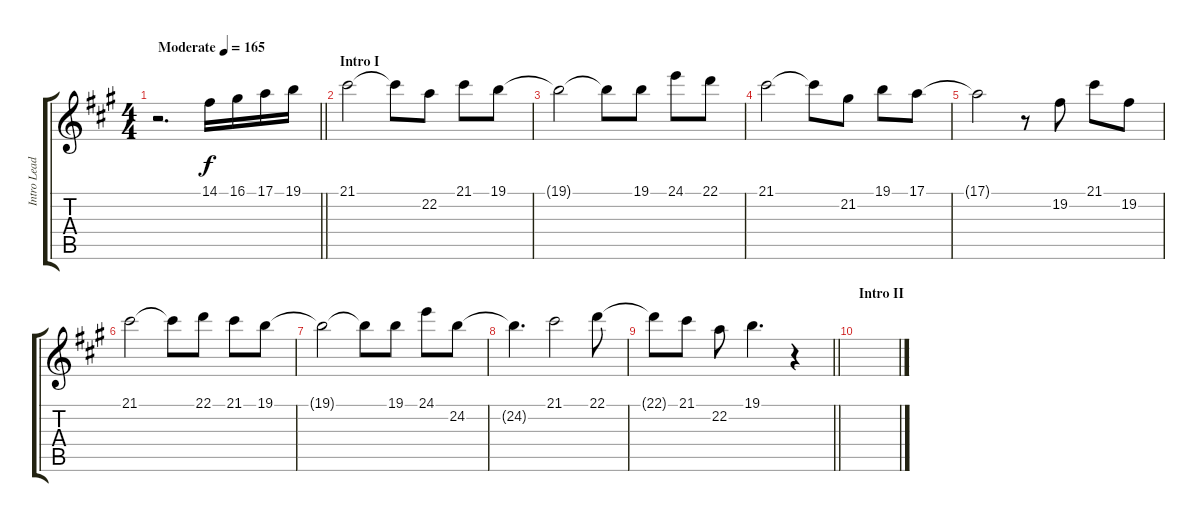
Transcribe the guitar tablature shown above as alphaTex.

\track ("Intro Lead" "Intro Lead") {instrument lead3calliope}
\staff {score tabs}
\tuning (E4 B3 G3 D3 A2 E2) {hide}
\ts (4 4)
\tempo (165 "Moderate")
\clef g2
\barLineRight lightlight
\ks a
r.2{d dy f instrument lead3calliope} 14.1.16 16.1.16 17.1.16 19.1.16 |
\section ("" "Intro I")
21.1.2 21.1{t}.8 22.2.8 21.1.8 19.1.8 |
19.1{t}.2 19.1{t}.8 19.1.8 24.1.8 22.1.8 |
21.1.2 21.1{t}.8 21.2.8 19.1.8 17.1.8 |
17.1{t}.2 r.8 19.2.8 21.1.8 19.2.8 |
21.1.2 21.1{t}.8 22.1.8 21.1.8 19.1.8 |
19.1{t}.2 19.1{t}.8 19.1.8 24.1.8 24.2.8 |
24.2{t}.4{d} 21.1.2 22.1.8 |
\barLineRight lightlight
22.1{t}.8 21.1.8 22.2.8 19.1.4{d} r.4 |
\section ("" "Intro II")
